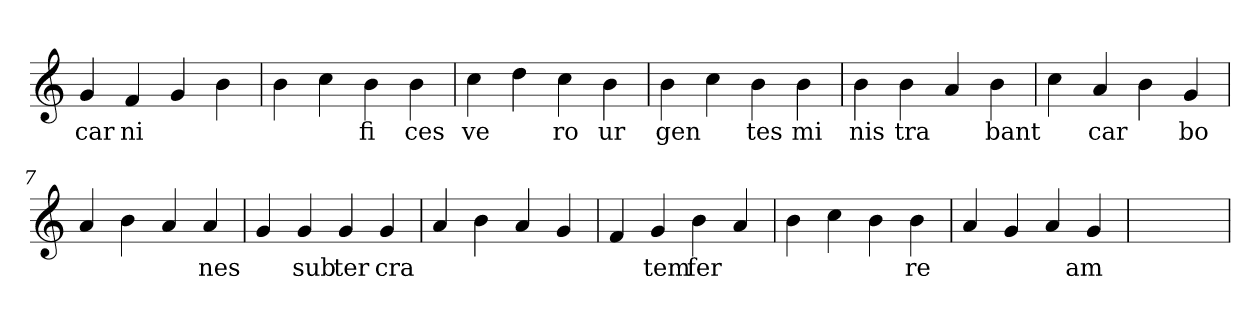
**kern	**text
*part1	*part1
*staff1	*staff1
*clefG2	*
=1	=1
4g	car
4f	ni
4g	.
4b	.
=2	=2
4b	.
4cc	.
4b	fi
4b	ces
=3	=3
4cc	ve
4dd	.
4cc	ro
4b	ur
=4	=4
4b	gen
4cc	.
4b	tes
4b	mi
=5	=5
4b	nis
4b	tra
4a	.
4b	bant
=6	=6
4cc	.
4a	car
4b	.
4g	bo
=7	=7
4a	.
4b	.
4a	.
4a	nes
=8	=8
4g	.
4g	sub
4g	ter
4g	cra
=9	=9
4a	.
4b	.
4a	.
4g	.
=10	=10
4f	.
4g	tem
4b	fer
4a	.
=11	=11
4b	.
4cc	.
4b	.
4b	re
=12	=12
4a	.
4g	.
4a	.
4g	am
=13	=13
1ryy	.
=	=
*-	*-
